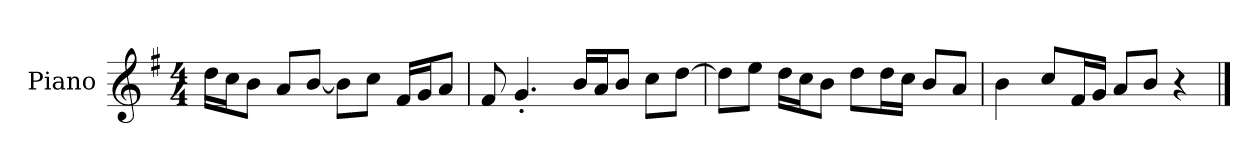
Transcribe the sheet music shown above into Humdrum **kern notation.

**kern
*part1
*staff1
*I"Piano
*I'P-no
*clefG2
*k[f#]
*M4/4
*MM90
=1
16dd\LL
16cc\J
8b\J
8a/L
[8b/J
8b\L]
8cc\J
16f#/LL
16g/J
8a/J
=2
8f#/
4.g'/
16b/LL
16a/J
8b/J
8cc\L
[8dd\J
=3
8dd\L]
8ee\J
16dd\LL
16cc\J
8b\J
8dd\L
16dd\L
16cc\JJ
8b/L
8a/J
=4
4b\
8cc/L
16f#/L
16g/JJ
8a/L
8b/J
4r
==
*-
